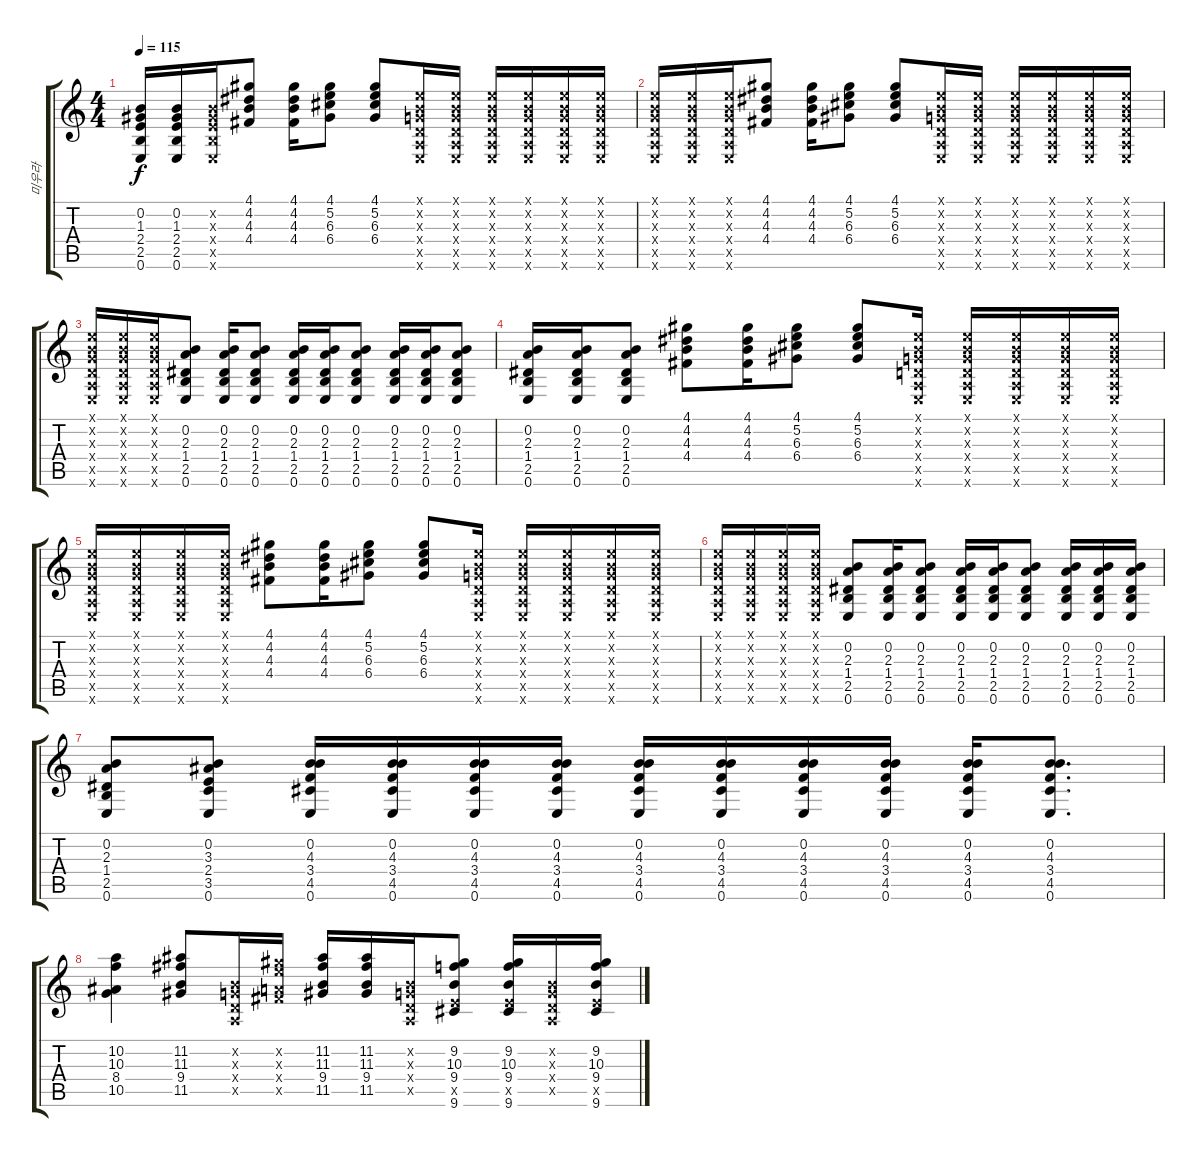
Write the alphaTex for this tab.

\track ("미우라" "미우라") {instrument acousticguitarsteel}
\staff {score tabs}
\tuning (E4 B3 G3 D3 A2 E2) {hide}
\ts (4 4)
\tempo 115
\clef g2
\ks c
(0.2{t} 1.3{t} 2.4{t} 2.5{t} 0.6{t}).16{dy f} (0.2 1.3 2.4 2.5 0.6).16 (0.2{x} 1.3{x} 2.4{x} 2.5{x} 0.6{x}).16 (4.1 4.2 4.3 4.4).8 (4.1 4.2 4.3 4.4).16 (4.1 5.2 6.3 6.4).8 (4.1 5.2 6.3 6.4).8 (0.1{x} 0.2{x} 0.3{x} 0.4{x} 0.5{x} 0.6{x}).16 (0.1{x} 0.2{x} 0.3{x} 0.4{x} 0.5{x} 0.6{x}).16 (0.1{x} 0.2{x} 0.3{x} 0.4{x} 0.5{x} 0.6{x}).16 (0.1{x} 0.2{x} 0.3{x} 0.4{x} 0.5{x} 0.6{x}).16 (0.1{x} 0.2{x} 0.3{x} 0.4{x} 0.5{x} 0.6{x}).16 (0.1{x} 0.2{x} 0.3{x} 0.4{x} 0.5{x} 0.6{x}).16 |
(0.1{x} 0.2{x} 0.3{x} 0.4{x} 0.5{x} 0.6{x}).16 (0.1{x} 0.2{x} 0.3{x} 0.4{x} 0.5{x} 0.6{x}).16 (0.1{x} 0.2{x} 0.3{x} 0.4{x} 0.5{x} 0.6{x}).16 (4.1 4.2 4.3 4.4).8 (4.1 4.2 4.3 4.4).16 (4.1 5.2 6.3 6.4).8 (4.1 5.2 6.3 6.4).8 (0.1{x} 0.2{x} 0.3{x} 0.4{x} 0.5{x} 0.6{x}).16 (0.1{x} 0.2{x} 0.3{x} 0.4{x} 0.5{x} 0.6{x}).16 (0.1{x} 0.2{x} 0.3{x} 0.4{x} 0.5{x} 0.6{x}).16 (0.1{x} 0.2{x} 0.3{x} 0.4{x} 0.5{x} 0.6{x}).16 (0.1{x} 0.2{x} 0.3{x} 0.4{x} 0.5{x} 0.6{x}).16 (0.1{x} 0.2{x} 0.3{x} 0.4{x} 0.5{x} 0.6{x}).16 |
(0.1{x} 0.2{x} 0.3{x} 0.4{x} 0.5{x} 0.6{x}).16 (0.1{x} 0.2{x} 0.3{x} 0.4{x} 0.5{x} 0.6{x}).16 (0.1{x} 0.2{x} 0.3{x} 0.4{x} 0.5{x} 0.6{x}).16 (0.2 2.3 1.4 2.5 0.6).8 (0.2 2.3 1.4 2.5 0.6).16 (0.2 2.3 1.4 2.5 0.6).8 (0.2 2.3 1.4 2.5 0.6).16 (0.2 2.3 1.4 2.5 0.6).16 (0.2 2.3 1.4 2.5 0.6).8 (0.2 2.3 1.4 2.5 0.6).16 (0.2 2.3 1.4 2.5 0.6).16 (0.2 2.3 1.4 2.5 0.6).8 |
(0.2 2.3 1.4 2.5 0.6).16 (0.2 2.3 1.4 2.5 0.6).16 (0.2 2.3 1.4 2.5 0.6).8 (4.1 4.2 4.3 4.4).8 (4.1 4.2 4.3 4.4).16 (4.1 5.2 6.3 6.4).8 (4.1 5.2 6.3 6.4).8 (0.1{x} 0.2{x} 0.3{x} 0.4{x} 0.5{x} 0.6{x}).16 (0.1{x} 0.2{x} 0.3{x} 0.4{x} 0.5{x} 0.6{x}).16 (0.1{x} 0.2{x} 0.3{x} 0.4{x} 0.5{x} 0.6{x}).16 (0.1{x} 0.2{x} 0.3{x} 0.4{x} 0.5{x} 0.6{x}).16 (0.1{x} 0.2{x} 0.3{x} 0.4{x} 0.5{x} 0.6{x}).16 |
(0.1{x} 0.2{x} 0.3{x} 0.4{x} 0.5{x} 0.6{x}).16 (0.1{x} 0.2{x} 0.3{x} 0.4{x} 0.5{x} 0.6{x}).16 (0.1{x} 0.2{x} 0.3{x} 0.4{x} 0.5{x} 0.6{x}).16 (0.1{x} 0.2{x} 0.3{x} 0.4{x} 0.5{x} 0.6{x}).16 (4.1 4.2 4.3 4.4).8 (4.1 4.2 4.3 4.4).16 (4.1 5.2 6.3 6.4).8 (4.1 5.2 6.3 6.4).8 (0.1{x} 0.2{x} 0.3{x} 0.4{x} 0.5{x} 0.6{x}).16 (0.1{x} 0.2{x} 0.3{x} 0.4{x} 0.5{x} 0.6{x}).16 (0.1{x} 0.2{x} 0.3{x} 0.4{x} 0.5{x} 0.6{x}).16 (0.1{x} 0.2{x} 0.3{x} 0.4{x} 0.5{x} 0.6{x}).16 (0.1{x} 0.2{x} 0.3{x} 0.4{x} 0.5{x} 0.6{x}).16 |
(0.1{x} 0.2{x} 0.3{x} 0.4{x} 0.5{x} 0.6{x}).16 (0.1{x} 0.2{x} 0.3{x} 0.4{x} 0.5{x} 0.6{x}).16 (0.1{x} 0.2{x} 0.3{x} 0.4{x} 0.5{x} 0.6{x}).16 (0.1{x} 0.2{x} 0.3{x} 0.4{x} 0.5{x} 0.6{x}).16 (0.2 2.3 1.4 2.5 0.6).8 (0.2 2.3 1.4 2.5 0.6).16 (0.2 2.3 1.4 2.5 0.6).8 (0.2 2.3 1.4 2.5 0.6).16 (0.2 2.3 1.4 2.5 0.6).16 (0.2 2.3 1.4 2.5 0.6).8 (0.2 2.3 1.4 2.5 0.6).16 (0.2 2.3 1.4 2.5 0.6).16 (0.2 2.3 1.4 2.5 0.6).16 |
(0.2 2.3 1.4 2.5 0.6).8 (0.2 3.3 2.4 3.5 0.6).8 (0.2 4.3 3.4 4.5 0.6).16 (0.2 4.3 3.4 4.5 0.6).16 (0.2 4.3 3.4 4.5 0.6).16 (0.2 4.3 3.4 4.5 0.6).16 (0.2 4.3 3.4 4.5 0.6).16 (0.2 4.3 3.4 4.5 0.6).16 (0.2 4.3 3.4 4.5 0.6).16 (0.2 4.3 3.4 4.5 0.6).16 (0.2 4.3 3.4 4.5 0.6).16 (0.2 4.3 3.4 4.5 0.6).8{d} |
(10.2 10.3 8.4 10.5).4 (11.2 11.3 9.4 11.5).8 (0.2{x} 0.3{x} 0.4{x} 0.5{x}).16 (9.2{x} 9.3{x} 7.4{x} 9.5{x}).16 (11.2 11.3 9.4 11.5).16 (11.2 11.3 9.4 11.5).16 (0.2{x} 0.3{x} 0.4{x} 0.5{x}).16 (9.2 10.3 9.4 7.5{x} 9.6).8 (9.2 10.3 9.4 7.5{x} 9.6).16 (0.2{x} 0.3{x} 0.4{x} 0.5{x}).16 (9.2 10.3 9.4 7.5{x} 9.6).16
